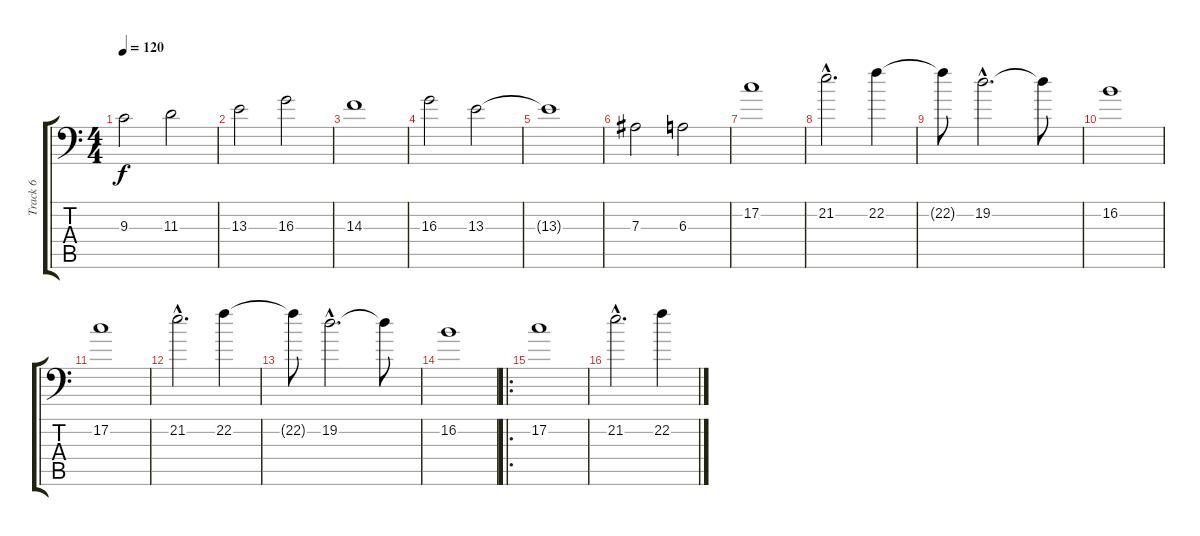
\track ("Track 6" "Track 6") {instrument fx5brightness}
\staff {score tabs}
\tuning (C4 G3 Eb3 Bb2 F2 Bb1) {hide}
\ts (4 4)
\tempo 120
\clef f4
\ks c
9.3.2{dy f} 11.3.2 |
13.3.2 16.3.2 |
14.3.1 |
16.3.2 13.3.2 |
13.3{t}.1 |
7.3.2 6.3.2 |
17.2.1 |
21.2{hac}.2{d} 22.2.4 |
22.2{t}.8 19.2{hac}.2{d} 19.2{t}.8 |
16.2.1 |
17.2.1 |
21.2{hac}.2{d} 22.2.4 |
22.2{t}.8 19.2{hac}.2{d} 19.2{t}.8 |
16.2.1 |
\ro
17.2.1 |
21.2{hac}.2{d} 22.2.4
